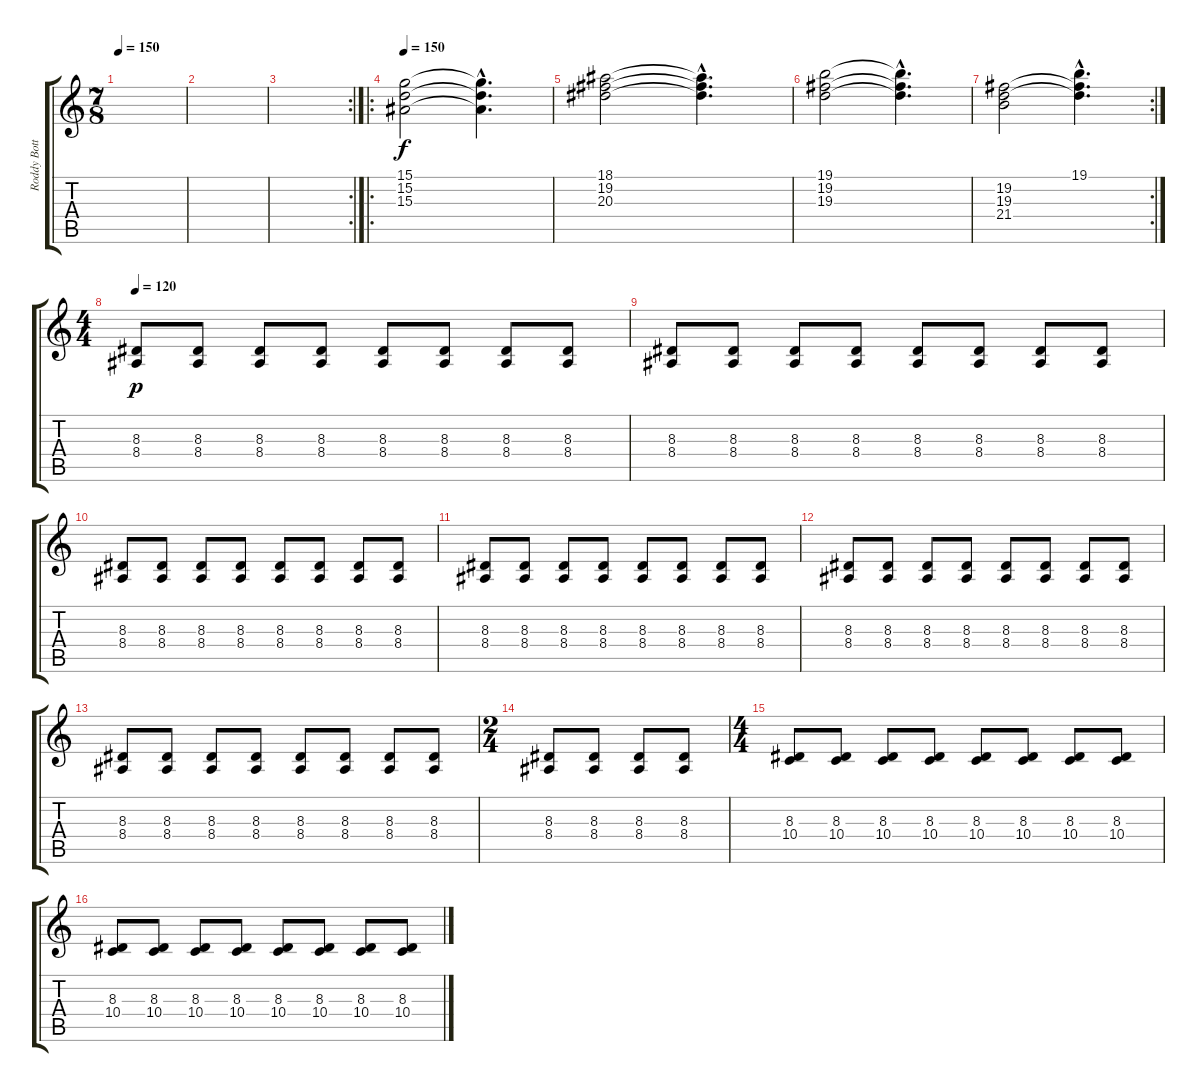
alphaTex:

\track ("Roddy Bottum" "Roddy Bott") {instrument vibraphone}
\staff {score tabs}
\tuning (E4 B3 G3 D3 A2 E2) {hide}
\ts (7 8)
\tempo 150
\clef g2
\ks c
|
|
\rc 2
|
\ro
\tempo 150
(15.1 15.2 15.3).2{volume 11 instrument synthstrings2} (15.1{hac t} 15.2{hac t} 15.3{hac t}).4{d} |
(18.1 19.2 20.3).2 (18.1{hac t} 19.2{hac t} 20.3{hac t}).4{d} |
(19.1 19.2 19.3).2 (19.1{hac t} 19.2{hac t} 19.3{hac t}).4{d} |
\rc 2
(19.2 19.3 21.4).2 (19.1{hac} 19.2{hac t} 19.3{hac t}).4{d} |
\ts (4 4)
\tempo 120
(8.3 8.4).8{dy p volume 14 instrument vibraphone} (8.3 8.4).8 (8.3 8.4).8 (8.3 8.4).8 (8.3 8.4).8 (8.3 8.4).8 (8.3 8.4).8 (8.3 8.4).8 |
(8.3 8.4).8 (8.3 8.4).8 (8.3 8.4).8 (8.3 8.4).8 (8.3 8.4).8 (8.3 8.4).8 (8.3 8.4).8 (8.3 8.4).8 |
(8.3 8.4).8 (8.3 8.4).8 (8.3 8.4).8 (8.3 8.4).8 (8.3 8.4).8 (8.3 8.4).8 (8.3 8.4).8 (8.3 8.4).8 |
(8.3 8.4).8 (8.3 8.4).8 (8.3 8.4).8 (8.3 8.4).8 (8.3 8.4).8 (8.3 8.4).8 (8.3 8.4).8 (8.3 8.4).8 |
(8.3 8.4).8 (8.3 8.4).8 (8.3 8.4).8 (8.3 8.4).8 (8.3 8.4).8 (8.3 8.4).8 (8.3 8.4).8 (8.3 8.4).8 |
(8.3 8.4).8 (8.3 8.4).8 (8.3 8.4).8 (8.3 8.4).8 (8.3 8.4).8 (8.3 8.4).8 (8.3 8.4).8 (8.3 8.4).8 |
\ts (2 4)
(8.3 8.4).8 (8.3 8.4).8 (8.3 8.4).8 (8.3 8.4).8 |
\ts (4 4)
(8.3 10.4).8 (8.3 10.4).8 (8.3 10.4).8 (8.3 10.4).8 (8.3 10.4).8 (8.3 10.4).8 (8.3 10.4).8 (8.3 10.4).8 |
(8.3 10.4).8 (8.3 10.4).8 (8.3 10.4).8 (8.3 10.4).8 (8.3 10.4).8 (8.3 10.4).8 (8.3 10.4).8 (8.3 10.4).8
